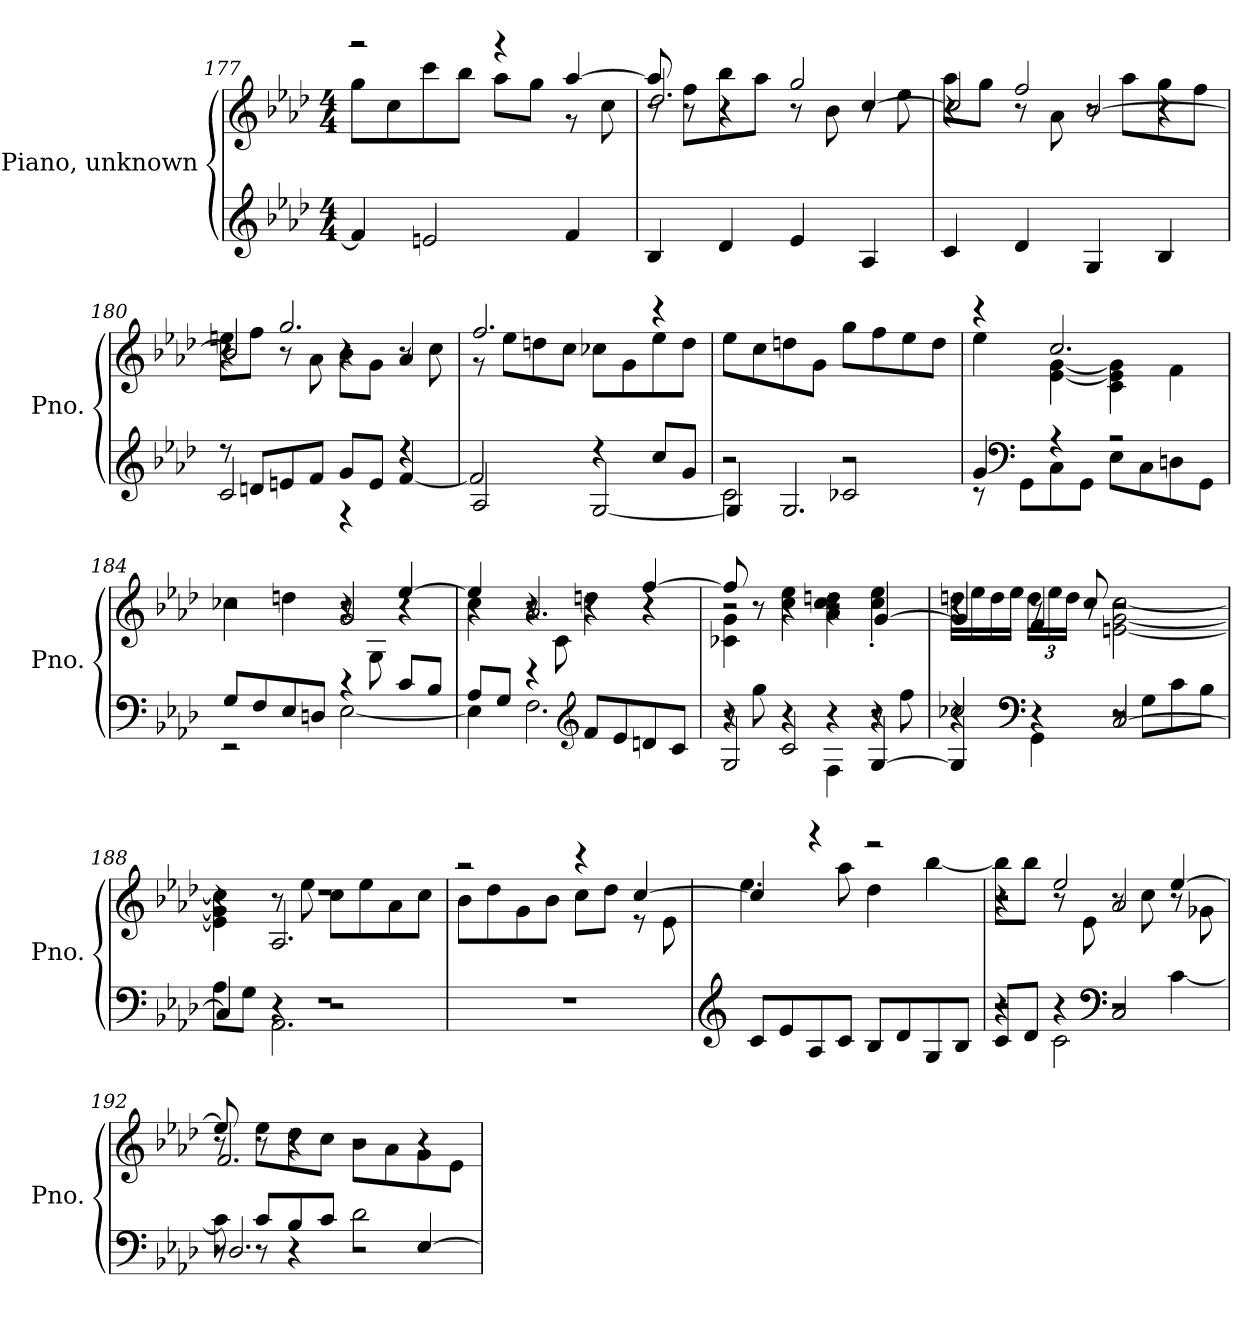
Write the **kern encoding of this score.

**kern	**kern
*part1	*part1
*staff2	*staff1
*I"Piano, unknown	*
*I'Pno.	*
!!LO:PB:g=z
*clefG2	*clefG2
*k[b-e-a-d-]	*k[b-e-a-d-]
*M4/4	*M4/4
=177	=177
*	*^
4f/]	2r	8gg\L
.	.	8cc\
2en/	.	8ccc\
.	.	8bb-\J
.	4r	8aa-\L
.	.	8gg\J
4f/	[4aa-/	8r
.	.	8cc\
=178	=178	=178
*	*	*^
4B-/	8aa-/]	8r	2.dd-/
.	8r	8ff\L	.
4d-/	4r	8bb-\	.
.	.	8aa-\J	.
4e-/	2gg/	8r	.
.	.	8b-\	.
4A-/	.	8r	[4cc/
.	.	8ee-\	.
=179	=179	=179	=179
4c/	4r	8aa-\L	2cc/]
.	.	8gg\J	.
4d-/	2ff/	8r	.
.	.	8a-\	.
4G/	.	8r	[2b-/
.	.	8aa-\L	.
4B-/	4r	8gg\	.
.	.	8ff\J	.
=180	=180	=180	=180
*^	*	*	*
8r	2c/	4r	8een\L	2b-/]
8dn/L	.	.	8ff\J	.
8en/	.	2.gg/	8r	.
8f/J	.	.	8a-\	.
8g/L	4r	.	8b-\L	4r
8e/J	.	.	8g\J	.
4r	[4f/	.	8r	4a-/
.	.	.	8cc\	.
*	*	*	*v	*v
!!LO:LB:g=z
=181	=181	=181	=181
2A-/	2f/]	2.ff/	8r
.	.	.	8ee-\L
.	.	.	8ddn\
.	.	.	8cc\J
4r	[2G/	.	8cc-X\L
.	.	.	8g\
8cc/L	.	4r	8ee-\
8g/J	.	.	8dd\J
*	*	*v	*v
=182	=182	=182
*	*^	*
2r	2c\	4G/]	8ee-\L
.	.	.	8cc\
.	.	2.G/	8ddn\
.	.	.	8g\J
2c-X/	2r	.	8gg\L
.	.	.	8ff\
.	.	.	8ee-\
.	.	.	8dd\J
*	*v	*v	*
=183	=183	=183
*	*	*^
4g/	8r	4r	4ee-\
*clefF4	*	*	*
.	8GG\L	.	.
4r	8C\	2.cc/	[4e-\ [4g\
.	8GG\J	.	.
2r	8E-\L	.	4c\ 4e-\] 4g\]
.	8C\	.	.
.	8Dn\	.	4f\
.	8GG\J	.	.
=184	=184	=184	=184
*	*	*	*^
8G/L	2r	2r	4cc-X\	2r
8F/	.	.	.	.
8E-/	.	.	4ddn\	.
8Dn/J	.	.	.	.
4r	[2E-\	4r	8r	2g/
.	.	.	8G\	.
8c/L	.	[4ee-/	4r	.
8B-/J	.	.	.	.
!!LO:LB:g=z	!!	!!
=185	=185	=185	=185	=185
8A-/L	4E-\]	4ee-/]	4cc\	4r
8G/J	.	.	.	.
4r	2.F\	4r	8r	2.a-/
.	.	.	8c\	.
*clefG2	*	*	*	*
8f/L	.	4r	4ddn\	.
8e-/	.	.	.	.
8dn/	.	[4ff/	4r	.
8c/J	.	.	.	.
=186	=186	=186	=186	=186
*	*^	*	*	*
4r	8r	2G/	8ff/]	4c-X\ 4g\	2r
.	8gg\	.	8r	.	.
2c/	4r	.	4r	4cc\ 4ee-\	.
.	4F\	4r	2r	4a-\ 4cc\ 4ddn\	4r
4r	8r	[4G/	.	4cc\' 4ee-\'	[4g/
.	8ff\	.	.	.	.
=187	=187	=187	=187	=187	=187
2cc-X/	4r	4G/]	4r	16ddn\LL	4g/]
.	.	.	.	16ee-\	.
.	.	.	.	16dd\	.
.	.	.	.	16ee-\JJ	.
*clefF4	*	*	*	*	*
*	*	*	*	*Xbrackettup	*
.	4GG\	4r	4f/	24dd\LL	8r
.	.	.	.	24ee-\	.
.	.	.	.	24dd\JJ	.
.	.	.	.	8r	8cc/
2r	8r	[2C/	2r	[2en\ [2g\ [2cc\	2r
.	8G\L	.	.	.	.
.	8c\	.	.	.	.
.	8B-\J	.	.	.	.
!!LO:LB:g=z	!!	!!
=188	=188	=188	=188	=188	=188
1r	8A-\L	4C/]	1r	4e\] 4g\] 4cc\]	4r
.	8G\J	.	.	.	.
.	2.AA-\	4r	.	8r	2.A-/
.	.	.	.	8ee-\	.
.	.	2r	.	8cc\L	.
.	.	.	.	8ee-\	.
.	.	.	.	8a-\	.
.	.	.	.	8cc\J	.
*v	*v	*v	*	*	*
*	*	*v	*v
=189	=189	=189
1r	2r	8b-\L
.	.	8dd-\
.	.	8g\
.	.	8b-\J
.	4r	8cc\L
.	.	8dd-\J
.	[4cc/	8r
.	.	8e-\
=190	=190	=190
*clefG2	*	*
8c/L	4cc/]	4.ee-\
8e-/	.	.
8A-/	4r	.
8c/J	.	8aa-\
8B-/L	2r	4dd-\
8d-/	.	.
8G/	.	[4bb-\
8B-/J	.	.
=191	=191	=191
*^	*	*^
*	*^	*	*	*
8c/L	4r	2r	4r	8bb-\L]	2r
8d-/J	.	.	.	8bb-\J	.
4r	2c\	.	2ee-/	8r	.
.	.	.	.	8e-\	.
*clefF4	*	*	*	*	*
2r	.	2C/	.	8r	2a-/
.	.	.	.	8cc\	.
.	[4c\	.	[4ee-/	8r	.
.	.	.	.	8g-X\	.
!!LO:LB:g=z	!!	!!
=192	=192	=192	=192	=192	=192
8r	8c\]	2.D-/	8ee-/]	8r	2.f/
8c/L	8r	.	8r	8ee-\L	.
8B-/	4r	.	4r	8dd-\	.
8c/J	.	.	.	8cc\J	.
2r	2d-\	.	2r	8b-\L	.
.	.	.	.	8a-\	.
.	.	[4E-/	.	8g\	4r
.	.	.	.	8e-\J	.
*v	*v	*v	*	*	*
*	*v	*v	*v
=	=
*-	*-
